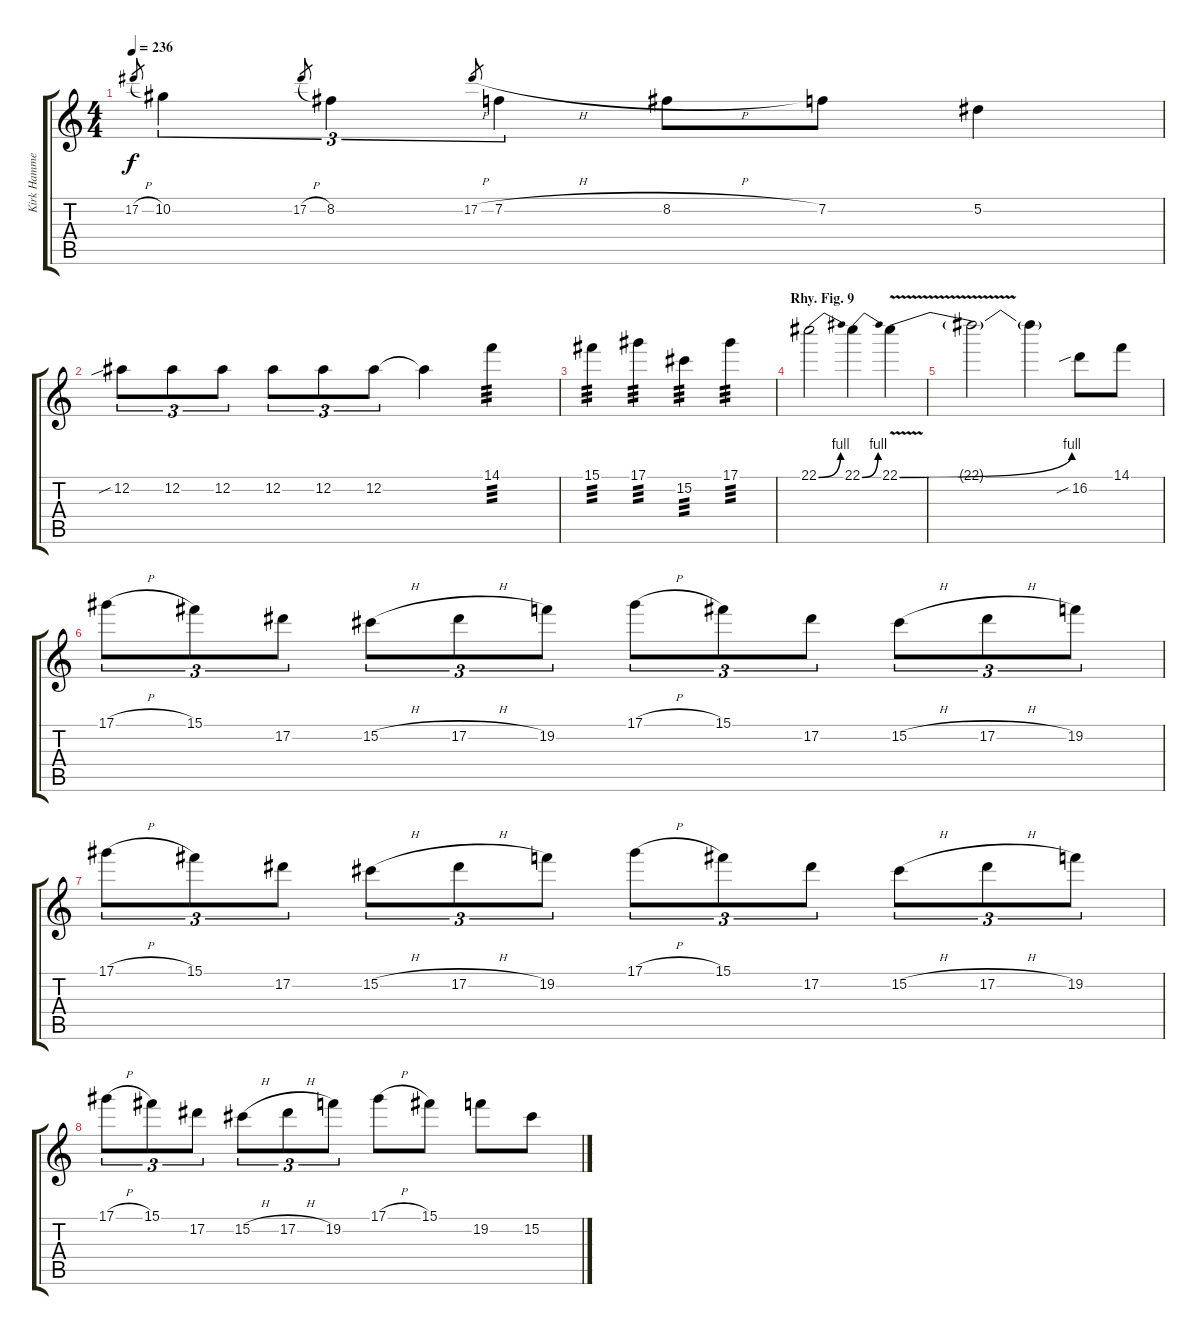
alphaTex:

\track ("Kirk Hammett (Guitar)" "Kirk Hamme") {instrument electricguitarclean}
\staff {score tabs}
\tuning (Eb4 Bb3 Gb3 Db3 Ab2 Eb2) {hide}
\ts (4 4)
\tempo 236
\clef g2
\ks c
17.2{h}.8{gr dy f} 10.2.4{tu (3 2)} 17.2{h}.8{gr} 8.2.4{tu (3 2)} 17.2{h}.8{gr} 7.2{h}.4{tu (3 2)} 8.2{h}.8 7.2.8 5.2.4 |
12.2{sib}.8{tu (3 2)} 12.2.8{tu (3 2)} 12.2.8{tu (3 2)} 12.2.8{tu (3 2)} 12.2.8{tu (3 2)} 12.2.8{tu (3 2)} 12.2{t}.4 14.1.4{tp 3} |
15.1.4{tp 3} 17.1.4{tp 3} 15.2.4{tp 3} 17.1.4{tp 3} |
\section ("" "Rhy. Fig. 9")
22.1{be (bend 0 0 60 4)}.2 22.1{be (bend 0 0 60 4)}.4 22.1{be (bend 0 0 60 4) v}.4 |
22.1{t}.2 22.1{t}.4 16.2{sib}.8 14.1.8 |
17.1{h}.8{tu (3 2)} 15.1.8{tu (3 2)} 17.2.8{tu (3 2)} 15.2{h}.8{tu (3 2)} 17.2{h}.8{tu (3 2)} 19.2.8{tu (3 2)} 17.1{h}.8{tu (3 2)} 15.1.8{tu (3 2)} 17.2.8{tu (3 2)} 15.2{h}.8{tu (3 2)} 17.2{h}.8{tu (3 2)} 19.2.8{tu (3 2)} |
17.1{h}.8{tu (3 2)} 15.1.8{tu (3 2)} 17.2.8{tu (3 2)} 15.2{h}.8{tu (3 2)} 17.2{h}.8{tu (3 2)} 19.2.8{tu (3 2)} 17.1{h}.8{tu (3 2)} 15.1.8{tu (3 2)} 17.2.8{tu (3 2)} 15.2{h}.8{tu (3 2)} 17.2{h}.8{tu (3 2)} 19.2.8{tu (3 2)} |
17.1{h}.8{tu (3 2)} 15.1.8{tu (3 2)} 17.2.8{tu (3 2)} 15.2{h}.8{tu (3 2)} 17.2{h}.8{tu (3 2)} 19.2.8{tu (3 2)} 17.1{h}.8 15.1.8 19.2.8 15.2.8
